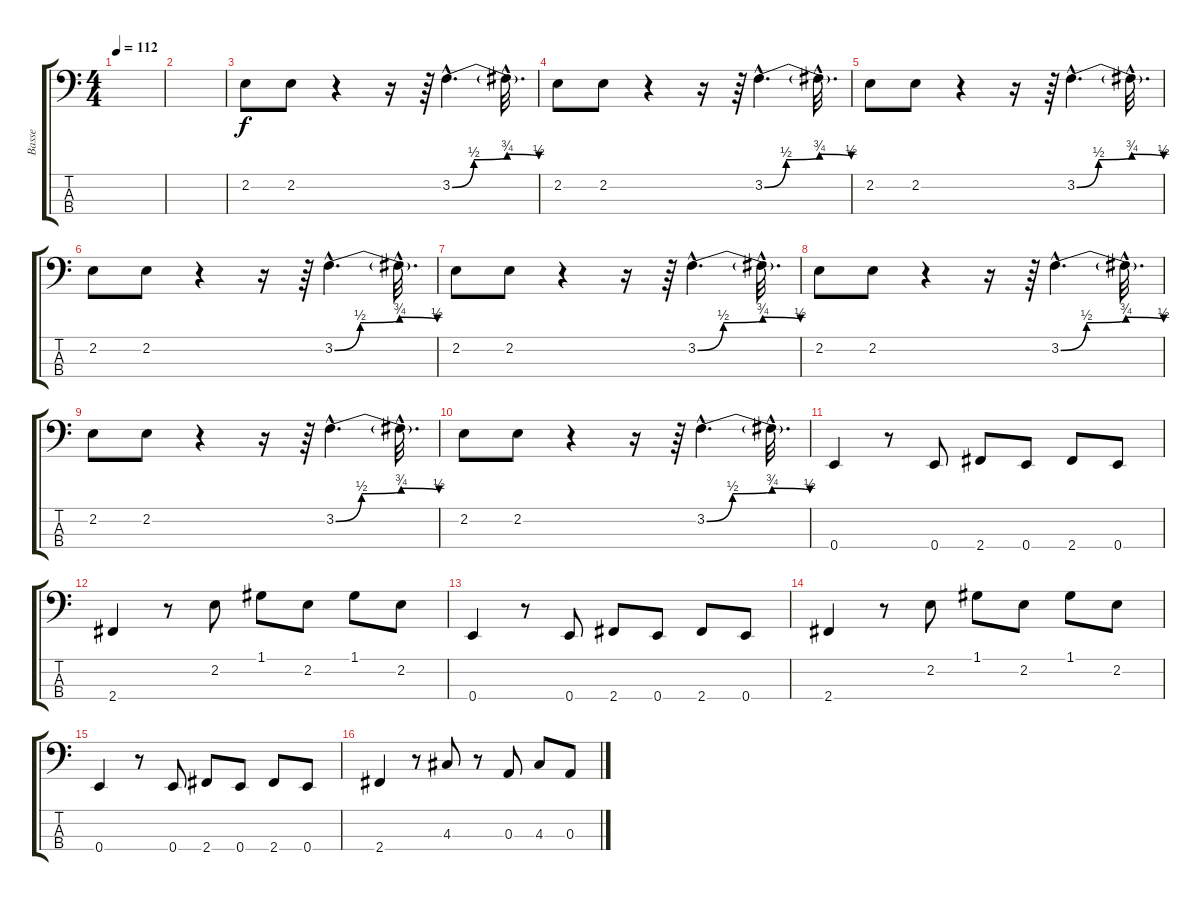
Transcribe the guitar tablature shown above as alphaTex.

\track ("Basse" "Basse") {instrument electricbassfinger}
\staff {score tabs}
\tuning (G2 D2 A1 E1) {hide}
\ts (4 4)
\tempo 112
\clef f4
\ks c
|
|
2.2.8 2.2.8 r.4 r.16 r.64 3.2{be (custom 0 0 15 2 38 3 60 2) hac}.4{d} 3.2{hac t}.32{d} |
2.2.8 2.2.8 r.4 r.16 r.64 3.2{be (custom 0 0 15 2 38 3 60 2) hac}.4{d} 3.2{hac t}.32{d} |
2.2.8 2.2.8 r.4 r.16 r.64 3.2{be (custom 0 0 15 2 38 3 60 2) hac}.4{d} 3.2{hac t}.32{d} |
2.2.8 2.2.8 r.4 r.16 r.64 3.2{be (custom 0 0 15 2 38 3 60 2) hac}.4{d} 3.2{hac t}.32{d} |
2.2.8 2.2.8 r.4 r.16 r.64 3.2{be (custom 0 0 15 2 38 3 60 2) hac}.4{d} 3.2{hac t}.32{d} |
2.2.8 2.2.8 r.4 r.16 r.64 3.2{be (custom 0 0 15 2 38 3 60 2) hac}.4{d} 3.2{hac t}.32{d} |
2.2.8 2.2.8 r.4 r.16 r.64 3.2{be (custom 0 0 15 2 38 3 60 2) hac}.4{d} 3.2{hac t}.32{d} |
2.2.8 2.2.8 r.4 r.16 r.64 3.2{be (custom 0 0 15 2 38 3 60 2) hac}.4{d} 3.2{hac t}.32{d} |
0.4.4 r.8 0.4.8 2.4.8 0.4.8 2.4.8 0.4.8 |
2.4.4 r.8 2.2.8 1.1.8 2.2.8 1.1.8 2.2.8 |
0.4.4 r.8 0.4.8 2.4.8 0.4.8 2.4.8 0.4.8 |
2.4.4 r.8 2.2.8 1.1.8 2.2.8 1.1.8 2.2.8 |
0.4.4 r.8 0.4.8 2.4.8 0.4.8 2.4.8 0.4.8 |
2.4.4 r.8 4.3.8 r.8 0.3.8 4.3.8 0.3.8
